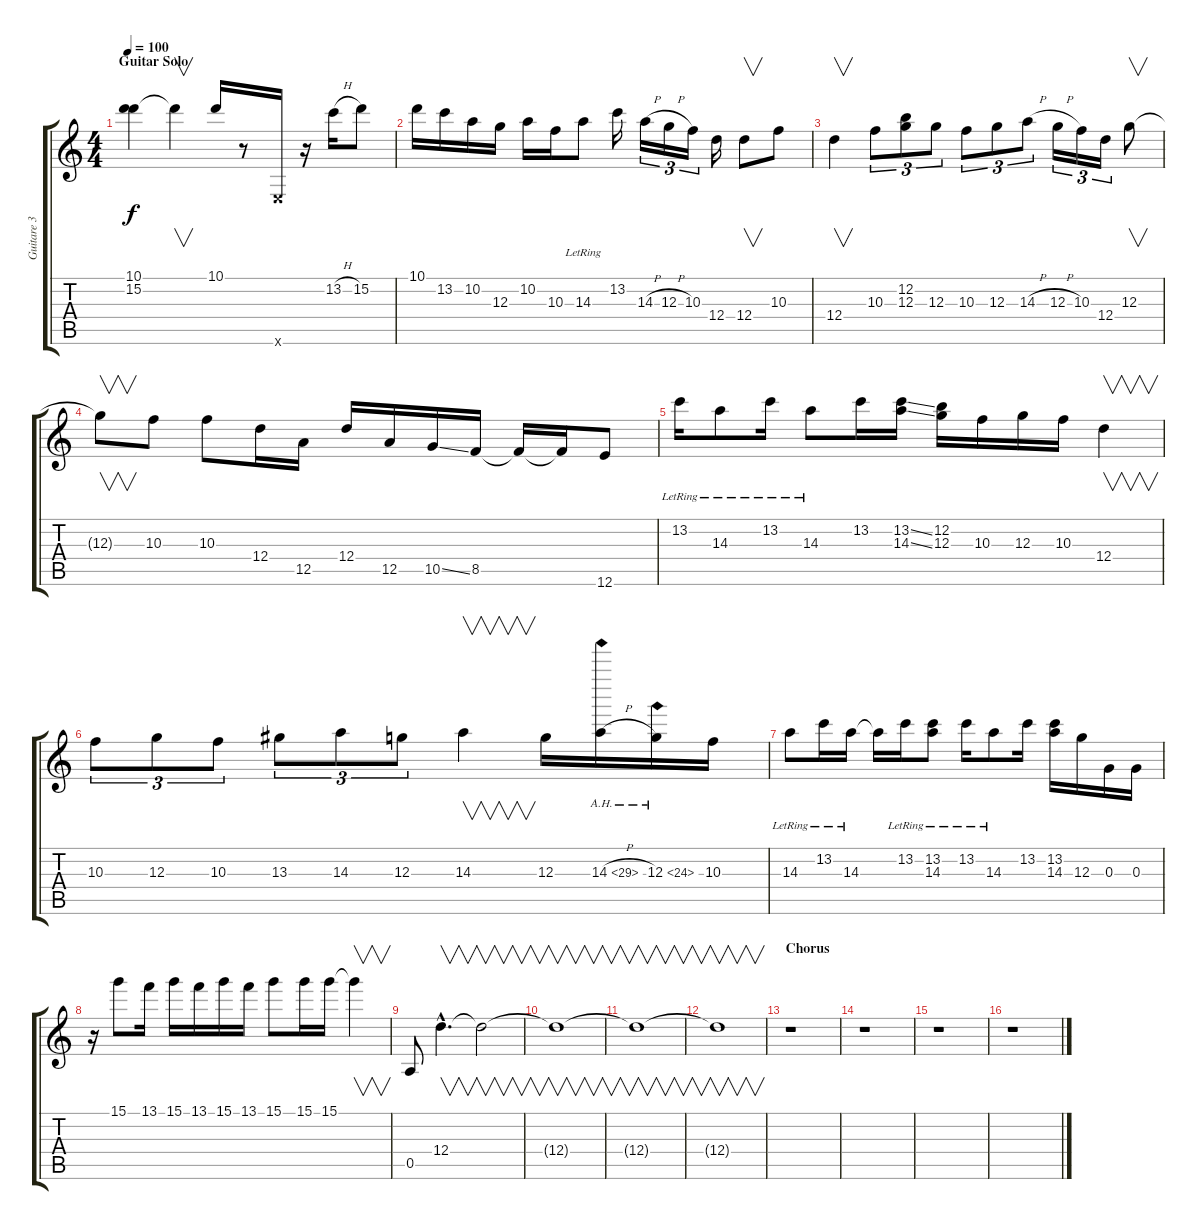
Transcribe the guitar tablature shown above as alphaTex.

\track ("Guitare 3" "Guitare 3") {instrument distortionguitar}
\staff {score tabs}
\tuning (E4 B3 G3 D3 A2 E2) {hide}
\ts (4 4)
\section ("" "Guitar Solo")
\tempo 100
\clef g2
\ks c
(10.1 15.2).4{dy f} 10.1{t}.4{v} 10.1.16 r.8 0.6{x}.16 r.16 13.2{h}.16 15.2.8 |
10.1.16 13.2.16 10.2.16 12.3.16 10.2.16 10.3.16 14.3{lr}.8 13.2.16 14.3{h}.16{tu (3 2)} 12.3{h}.16{tu (3 2)} 10.3.16{tu (3 2)} 12.4.16 12.4.8{v} 10.3.8 |
12.4.4{v} 10.3.8{tu (3 2)} (12.2 12.3).8{tu (3 2)} 12.3.8{tu (3 2)} 10.3.8{tu (3 2)} 12.3.8{tu (3 2)} 14.3{h}.8{tu (3 2)} 12.3{h}.16{tu (3 2)} 10.3.16{tu (3 2)} 12.4.16{tu (3 2)} 12.3.8{v} |
12.3{t}.8{v} 10.3.8 10.3.8 12.4.16 12.5.16 12.4.16 12.5.16 10.5{ss}.16 8.5.16 8.5{t}.16 8.5{t}.16 12.6.8 |
13.2{lr}.16 14.3{lr}.8 13.2{lr}.16 14.3{lr}.8 13.2.16 (13.2{ss} 14.3{ss}).16 (12.2 12.3).16 10.3.16 12.3.16 10.3.16 12.4.4{v} |
10.3.8{tu (3 2)} 12.3.8{tu (3 2)} 10.3.8{tu (3 2)} 13.3.8{tu (3 2)} 14.3.8{tu (3 2)} 12.3.8{tu (3 2)} 14.3.4{v} 12.3.16 14.3{ah 15 h}.16 12.3{ah 12}.16 10.3.16 |
14.3{lr}.8 13.2{lr}.16 14.3{lr}.16 14.3{t}.16 13.2{lr}.16 (13.2{lr} 14.3{lr}).8 13.2{lr}.16 14.3{lr}.8 13.2.16 (13.2 14.3).16 12.3.16 0.3.16 0.3.16 |
r.16 15.1.8 13.1.16 15.1.16 13.1.16 15.1.16 13.1.16 15.1.8 15.1.16 15.1.16 15.1{t}.4{v} |
0.5.8 12.4{hac}.4{v d} 12.4{t}.2{v} |
12.4{t}.1{v} |
12.4{t}.1{v} |
12.4{t}.1{v} |
\section ("" "Chorus")
r.1 |
r.1 |
r.1 |
r.1
